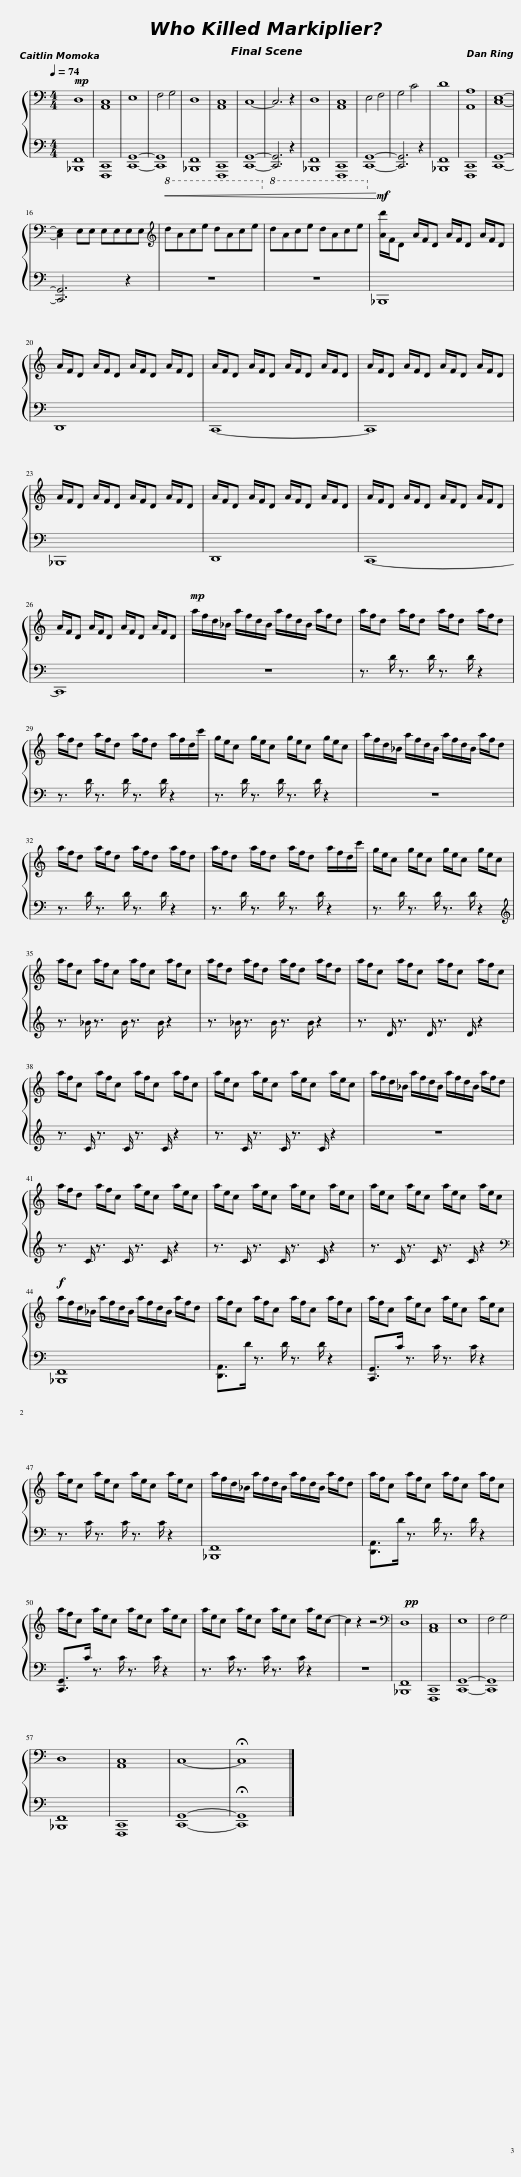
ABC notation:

X:1
%%score { 1 | 2 }
L:1/8
Q:1/4=74
M:4/4
I:linebreak $
K:C
V:1 bass
V:2 bass
V:1
!mp! D,8 | [A,,C,]8 | E,8 | F,4 G,4 | D,8 | %5
 [A,,C,]8 | C,8- | C,6 z2 | D,8 | [A,,C,]8 | %10
 E,4 F,4 | G,4 C4 | D8 | [A,,A,]8 | [C,E,]8- |$ %15
 [C,E,]2 E,E, E,E,E,E, |[K:treble]!8va(!!<(! d'ac'e' d'ac'e'!8va)!!<)! |!8va(! d'ac'e' d'ac'e'!8va)! |!mf! [Ad']/F/D A/F/D A/F/D A/F/D |$ A/F/D A/F/D A/F/D A/F/D | %20
 A/F/D A/F/D A/F/D A/F/D | A/F/D A/F/D A/F/D A/F/D |$ A/F/D A/F/D A/F/D A/F/D | A/F/D A/F/D A/F/D A/F/D | A/F/D A/F/D A/F/D A/F/D |$ %25
 A/F/D A/F/D A/F/D A/F/D |!mp! a/f/d/_B/ a/f/d/B/ a/f/d/B/ a/f/d | a/f/d a/f/d a/f/d a/f/d |$ a/f/d a/f/d a/f/d a/f/d/c'/ | g/e/c g/e/c g/e/c g/e/c | %30
 a/f/d/_B/ a/f/d/B/ a/f/d/B/ a/f/d |$ a/f/d a/f/d a/f/d a/f/d | a/f/d a/f/d a/f/d a/f/d/c'/ | g/e/c g/e/c g/e/c g/e/c |$ a/f/c a/f/c a/f/c a/f/c | %35
 a/f/d a/f/d a/f/d a/f/d | a/f/c a/f/c a/f/c a/f/c |$ a/f/c a/f/c a/f/c a/f/c | a/e/c a/e/c a/e/c a/e/c | a/f/d/_B/ a/f/d/B/ a/f/d/B/ a/f/d |$ %40
 a/f/d a/f/c a/e/c a/e/c | a/e/c a/e/c a/e/c a/e/c | a/e/c a/e/c a/e/c a/e/c |$!f! a/f/d/_B/ a/f/d/B/ a/f/d/B/ a/f/d | a/f/c a/f/c a/f/c a/f/c | %45
 a/f/c a/e/c a/e/c a/e/c |$ a/e/c a/e/c a/e/c a/e/c | a/f/d/_B/ a/f/d/B/ a/f/d/B/ a/f/d | a/f/c a/f/c a/f/c a/f/c |$ a/f/c a/e/c a/e/c a/e/c | %50
 a/e/c a/e/c a/e/c a/e/c- | c2 z2 z4 |[K:bass]!pp! D,8 | [A,,C,]8 | E,8 | %55
 F,4 G,4 |$ D,8 | [A,,C,]8 | C,8- | !fermata!C,8 |] %60
V:2
 [_B,,,F,,]8 | [F,,,C,,]8 | [C,,G,,]8- | [C,,G,,]8 | [_B,,,F,,]8 | %5
 [F,,,C,,]8 | [C,,G,,]8- | [C,,G,,]6 z2 | [_B,,,F,,]8 | [F,,,C,,]8 | %10
 [C,,G,,]8- | [C,,G,,]6 z2 | [_B,,,F,,]8 | [F,,,C,,]8 | [C,,G,,]8- |$ %15
 [C,,G,,]6 z2 | z8 | z8 | _B,,,8 |$ D,,8 | %20
 C,,8- | C,,8 |$ _B,,,8 | D,,8 | C,,8- |$ %25
 C,,8 | z8 | z3/2 D/ z3/2 D/ z3/2 D/ z2 |$ z3/2 D/ z3/2 D/ z3/2 D/ z2 | z3/2 D/ z3/2 D/ z3/2 D/ z2 | %30
 z8 |$ z3/2 D/ z3/2 D/ z3/2 D/ z2 | z3/2 D/ z3/2 D/ z3/2 D/ z2 | z3/2 D/ z3/2 D/ z3/2 D/ z2 |$[K:treble] z3/2 _B/ z3/2 B/ z3/2 B/ z2 | %35
 z3/2 _B/ z3/2 B/ z3/2 B/ z2 | z3/2 D/ z3/2 D/ z3/2 D/ z2 |$ z3/2 C/ z3/2 C/ z3/2 C/ z2 | z3/2 C/ z3/2 C/ z3/2 C/ z2 | z8 |$ %40
 z3/2 C/ z3/2 C/ z3/2 C/ z2 | z3/2 C/ z3/2 C/ z3/2 C/ z2 | z3/2 C/ z3/2 C/ z3/2 C/ z2 |$[K:bass] [_B,,,F,,]8 | [D,,A,,]>D z3/2 D/ z3/2 D/ z2 | %45
 [C,,G,,]>C z3/2 C/ z3/2 C/ z2 |$ z3/2 C/ z3/2 C/ z3/2 C/ z2 | [_B,,,F,,]8 | [D,,A,,]>D z3/2 D/ z3/2 D/ z2 |$ [C,,G,,]>C z3/2 C/ z3/2 C/ z2 | %50
 z3/2 C/ z3/2 C/ z3/2 C/ z2 | z8 | [_B,,,F,,]8 | [F,,,C,,]8 | [C,,G,,]8- | %55
 [C,,G,,]8 |$ [_B,,,F,,]8 | [F,,,C,,]8 | [C,,G,,]8- | !fermata![C,,G,,]8 |] %60
